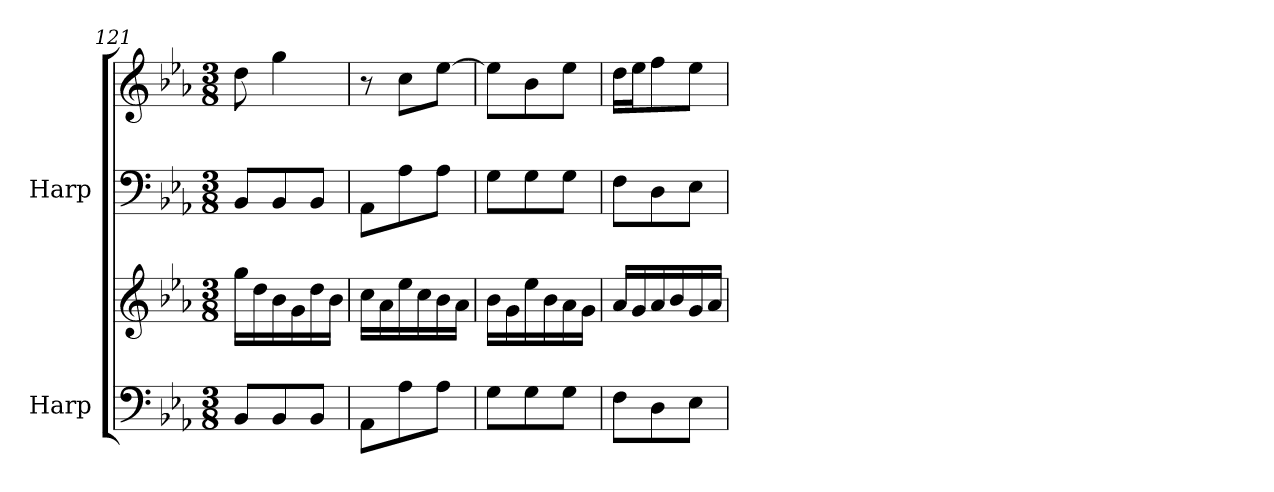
**kern	**kern	**kern	**kern
*part2	*part2	*part1	*part1
*staff4	*staff3	*staff2	*staff1
*I"Harp	*	*I"Harp	*
*I'Hp	*	*I'Hp	*
*clefF4	*clefG2	*clefF4	*clefG2
*k[b-e-a-]	*k[b-e-a-]	*k[b-e-a-]	*k[b-e-a-]
*M3/8	*M3/8	*M3/8	*M3/8
=121	=121	=121	=121
8BB-/L	16gg\LL	8BB-/L	8dd\
.	16dd\	.	.
8BB-/	16b-\	8BB-/	4gg\
.	16g\	.	.
8BB-/J	16dd\	8BB-/J	.
.	16b-\JJ	.	.
=122	=122	=122	=122
8AA-\L	16cc\LL	8AA-\L	8r
.	16a-\	.	.
8A-\	16ee-\	8A-\	8cc\L
.	16cc\	.	.
8A-\J	16b-\	8A-\J	[8ee-\J
.	16a-\JJ	.	.
=123	=123	=123	=123
8G\L	16b-\LL	8G\L	8ee-\L]
.	16g\	.	.
8G\	16ee-\	8G\	8b-\
.	16b-\	.	.
8G\J	16a-\	8G\J	8ee-\J
.	16g\JJ	.	.
=124	=124	=124	=124
8F\L	16a-/LL	8F\L	16dd\LL
.	16g/	.	16ee-\J
8D\	16a-/	8D\	8ff\
.	16b-/	.	.
8E-\J	16g/	8E-\J	8ee-\J
.	16a-/JJ	.	.
=	=	=	=
*-	*-	*-	*-
